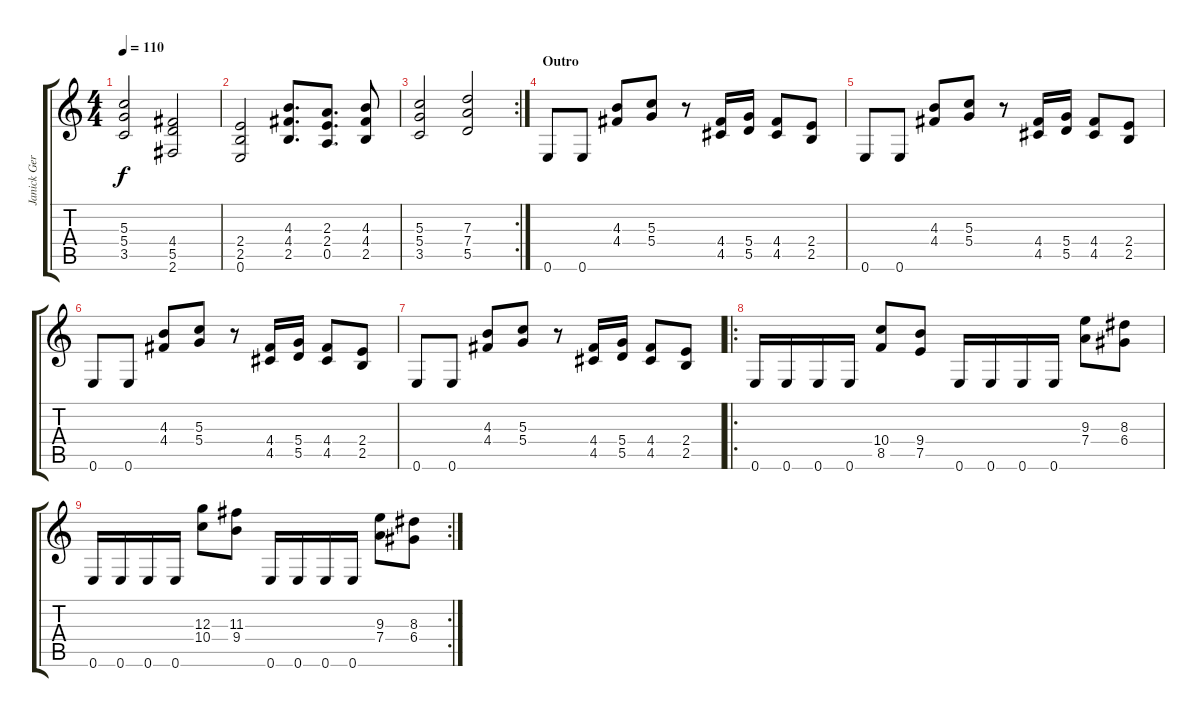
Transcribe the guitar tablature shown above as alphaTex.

\track ("Janick Gers (Dis)" "Janick Ger") {instrument distortionguitar}
\staff {score tabs}
\tuning (E4 B3 G3 D3 A2 E2) {hide}
\ts (4 4)
\tempo 110
\clef g2
\ks c
(5.3 5.4 3.5).2{dy f} (4.4 5.5 2.6).2 |
(2.4 2.5 0.6).2 (4.3 4.4 2.5).8{d} (2.3 2.4 0.5).8{d} (4.3 4.4 2.5).8 |
\rc 2
(5.3 5.4 3.5).2 (7.3 7.4 5.5).2 |
\section ("" "Outro")
0.6.8 0.6.8 (4.3 4.4).8 (5.3 5.4).8 r.8 (4.4 4.5).16 (5.4 5.5).16 (4.4 4.5).8 (2.4 2.5).8 |
0.6.8 0.6.8 (4.3 4.4).8 (5.3 5.4).8 r.8 (4.4 4.5).16 (5.4 5.5).16 (4.4 4.5).8 (2.4 2.5).8 |
0.6.8 0.6.8 (4.3 4.4).8 (5.3 5.4).8 r.8 (4.4 4.5).16 (5.4 5.5).16 (4.4 4.5).8 (2.4 2.5).8 |
0.6.8 0.6.8 (4.3 4.4).8 (5.3 5.4).8 r.8 (4.4 4.5).16 (5.4 5.5).16 (4.4 4.5).8 (2.4 2.5).8 |
\ro
0.6.16 0.6.16 0.6.16 0.6.16 (10.4 8.5).8 (9.4 7.5).8 0.6.16 0.6.16 0.6.16 0.6.16 (9.3 7.4).8 (8.3 6.4).8 |
\rc 2
0.6.16 0.6.16 0.6.16 0.6.16 (12.3 10.4).8 (11.3 9.4).8 0.6.16 0.6.16 0.6.16 0.6.16 (9.3 7.4).8 (8.3 6.4).8
